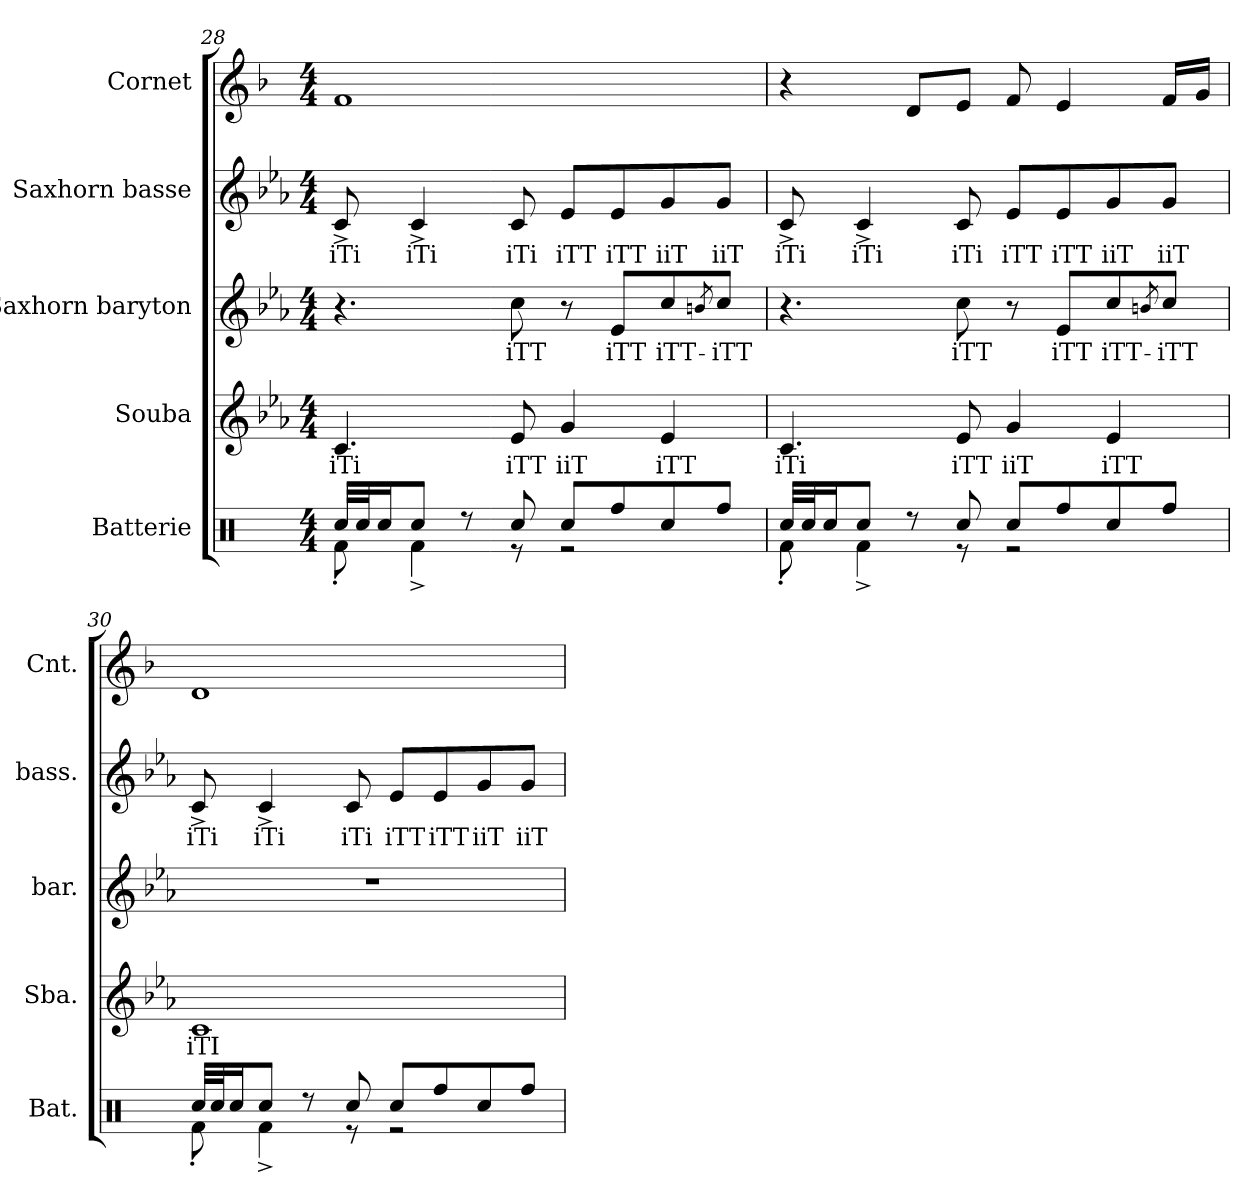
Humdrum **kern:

**kern	**kern	**text	**kern	**text	**kern	**text	**kern
*part5	*part4	*part4	*part3	*part3	*part2	*part2	*part1
*staff5	*staff4	*staff4	*staff3	*staff3	*staff2	*staff2	*staff1
*I"Batterie	*I"Souba	*	*I"Saxhorn baryton	*	*I"Saxhorn basse	*	*I"Cornet
*I'Bat.	*I'Sba.	*	*I'bar.	*	*I'bass.	*	*I'Cnt.
*clefX	*clefG2	*	*clefG2	*	*clefG2	*	*clefG2
*	*ITrd15c26	*	*ITrd8c14	*	*ITrd8c14	*	*ITrd1c2
*k[]	*k[b-e-a-]	*	*k[b-e-a-]	*	*k[b-e-a-]	*	*k[b-e-a-]
*M4/4	*M4/4	*	*M4/4	*	*M4/4	*	*M4/4
=28	=28	=28	=28	=28	=28	=28	=28
*^	*	*	*	*	*	*	*
!	!	!	!LO:LY:b	!	!	!	!LO:LY:b	!
32Rcc/LLL	8Rf'\	4.CC/	iTi	4.r	.	8C^/	iTi	1e-
32Rcc/J	.	.	.	.	.	.	.	.
16Rcc/J	.	.	.	.	.	.	.	.
!	!	!	!	!	!	!	!LO:LY:b	!
8Rcc/J	4Rf^\	.	.	.	.	4C^/	iTi	.
8r	.	.	.	.	.	.	.	.
!	!	!	!LO:LY:b	!	!LO:LY:b	!	!LO:LY:b	!
8Rcc/	8r	8EE-/	iTT	8c\	iTT	8C/	iTi	.
!	!	!	!LO:LY:b	!	!	!	!LO:LY:b	!
8Rcc/L	2r	4GG/	iiT	8r	.	8E-/L	iTT	.
!	!	!	!	!	!LO:LY:b	!	!LO:LY:b	!
8Rff/	.	.	.	8E-/L	iTT	8E-/	iTT	.
!	!	!	!LO:LY:b	!	!LO:LY:b	!	!LO:LY:b	!
8Rcc/	.	4EE-/	iTT	8c/	iTT-	8G/	iiT	.
.	.	.	.	8qBn/	.	.	.	.
!	!	!	!	!	!LO:LY:b	!	!LO:LY:b	!
8Rff/J	.	.	.	8c/J	-iTT	8G/J	iiT	.
!!LO:PB:g=z
=29	=29	=29	=29	=29	=29	=29	=29	=29
!	!	!	!LO:LY:b	!	!	!	!LO:LY:b	!
32Rcc/LLL	8Rf'\	4.CC/	iTi	4.r	.	8C^/	iTi	4r
32Rcc/J	.	.	.	.	.	.	.	.
16Rcc/J	.	.	.	.	.	.	.	.
!	!	!	!	!	!	!	!LO:LY:b	!
8Rcc/J	4Rf^\	.	.	.	.	4C^/	iTi	.
8r	.	.	.	.	.	.	.	8c/L
!	!	!	!LO:LY:b	!	!LO:LY:b	!	!LO:LY:b	!
8Rcc/	8r	8EE-/	iTT	8c\	iTT	8C/	iTi	8d/J
!	!	!	!LO:LY:b	!	!	!	!LO:LY:b	!
8Rcc/L	2r	4GG/	iiT	8r	.	8E-/L	iTT	8e-/
!	!	!	!	!	!LO:LY:b	!	!LO:LY:b	!
8Rff/	.	.	.	8E-/L	iTT	8E-/	iTT	4d/
!	!	!	!LO:LY:b	!	!LO:LY:b	!	!LO:LY:b	!
8Rcc/	.	4EE-/	iTT	8c/	iTT-	8G/	iiT	.
.	.	.	.	8qBn/	.	.	.	.
!	!	!	!	!	!LO:LY:b	!	!LO:LY:b	!
8Rff/J	.	.	.	8c/J	-iTT	8G/J	iiT	16e-/LL
.	.	.	.	.	.	.	.	16f/JJ
=30	=30	=30	=30	=30	=30	=30	=30	=30
!	!	!	!LO:LY:b	!	!	!	!LO:LY:b	!
32Rcc/LLL	8Rf'\	1CC	iTI	1r	.	8C^/	iTi	1c
32Rcc/J	.	.	.	.	.	.	.	.
16Rcc/J	.	.	.	.	.	.	.	.
!	!	!	!	!	!	!	!LO:LY:b	!
8Rcc/J	4Rf^\	.	.	.	.	4C^/	iTi	.
8r	.	.	.	.	.	.	.	.
!	!	!	!	!	!	!	!LO:LY:b	!
8Rcc/	8r	.	.	.	.	8C/	iTi	.
!	!	!	!	!	!	!	!LO:LY:b	!
8Rcc/L	2r	.	.	.	.	8E-/L	iTT	.
!	!	!	!	!	!	!	!LO:LY:b	!
8Rff/	.	.	.	.	.	8E-/	iTT	.
!	!	!	!	!	!	!	!LO:LY:b	!
8Rcc/	.	.	.	.	.	8G/	iiT	.
!	!	!	!	!	!	!	!LO:LY:b	!
8Rff/J	.	.	.	.	.	8G/J	iiT	.
*v	*v	*	*	*	*	*	*	*
=	=	=	=	=	=	=	=
*-	*-	*-	*-	*-	*-	*-	*-
